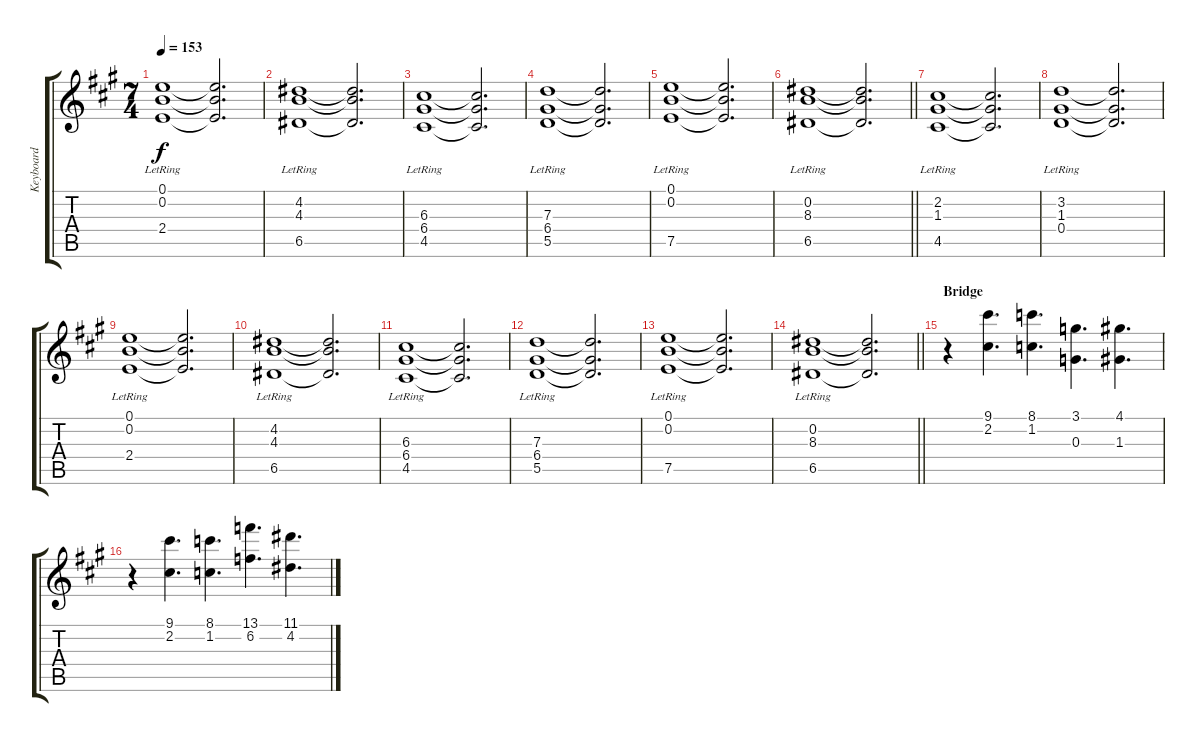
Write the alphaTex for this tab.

\track ("Keyboard" "Keyboard") {instrument acousticgrandpiano}
\staff {score tabs}
\tuning (E5 B4 G4 D4 A3 E3) {hide}
\ts (7 4)
\tempo 153
\clef g2
\ks a
(0.1{lr} 0.2{lr} 2.4{lr}).1{dy f} (0.1{t} 0.2{t} 2.4{t}).2{d} |
(4.2{lr} 4.3{lr} 6.5{lr}).1 (4.2{t} 4.3{t} 6.5{t}).2{d} |
(6.3{lr} 6.4{lr} 4.5{lr}).1 (6.3{t} 6.4{t} 4.5{t}).2{d} |
(7.3{lr} 6.4{lr} 5.5{lr}).1 (7.3{t} 6.4{t} 5.5{t}).2{d} |
(0.1{lr} 0.2{lr} 7.5{lr}).1 (0.1{t} 0.2{t} 7.5{t}).2{d} |
\barLineRight lightlight
(0.2{lr} 8.3{lr} 6.5{lr}).1 (0.2{t} 8.3{t} 6.5{t}).2{d} |
(2.2{lr} 1.3{lr} 4.5{lr}).1 (2.2{t} 1.3{t} 4.5{t}).2{d} |
(3.2{lr} 1.3{lr} 0.4{lr}).1 (3.2{t} 1.3{t} 0.4{t}).2{d} |
(0.1{lr} 0.2{lr} 2.4{lr}).1 (0.1{t} 0.2{t} 2.4{t}).2{d} |
(4.2{lr} 4.3{lr} 6.5{lr}).1 (4.2{t} 4.3{t} 6.5{t}).2{d} |
(6.3{lr} 6.4{lr} 4.5{lr}).1 (6.3{t} 6.4{t} 4.5{t}).2{d} |
(7.3{lr} 6.4{lr} 5.5{lr}).1 (7.3{t} 6.4{t} 5.5{t}).2{d} |
(0.1{lr} 0.2{lr} 7.5{lr}).1 (0.1{t} 0.2{t} 7.5{t}).2{d} |
\barLineRight lightlight
(0.2{lr} 8.3{lr} 6.5{lr}).1 (0.2{t} 8.3{t} 6.5{t}).2{d} |
\section ("" "Bridge")
r.4 (9.1 2.2).4{d} (8.1 1.2).4{d} (3.1 0.3).4{d} (4.1 1.3).4{d} |
r.4 (9.1 2.2).4{d} (8.1 1.2).4{d} (13.1 6.2).4{d} (11.1 4.2).4{d}
